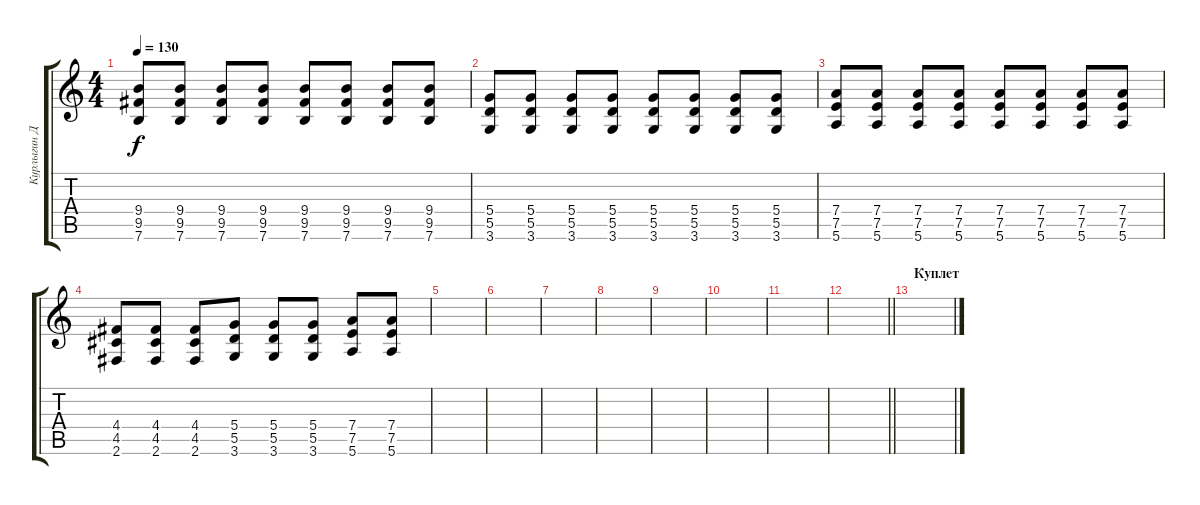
\track ("Курлыгин Дмитрий" "Курлыгин Д") {instrument distortionguitar}
\staff {score tabs}
\tuning (E4 B3 G3 D3 A2 E2) {hide}
\ts (4 4)
\tempo 130
\clef g2
\ks c
(9.4 9.5 7.6).8{dy f} (9.4 9.5 7.6).8 (9.4 9.5 7.6).8 (9.4 9.5 7.6).8 (9.4 9.5 7.6).8 (9.4 9.5 7.6).8 (9.4 9.5 7.6).8 (9.4 9.5 7.6).8 |
(5.4 5.5 3.6).8 (5.4 5.5 3.6).8 (5.4 5.5 3.6).8 (5.4 5.5 3.6).8 (5.4 5.5 3.6).8 (5.4 5.5 3.6).8 (5.4 5.5 3.6).8 (5.4 5.5 3.6).8 |
(7.4 7.5 5.6).8 (7.4 7.5 5.6).8 (7.4 7.5 5.6).8 (7.4 7.5 5.6).8 (7.4 7.5 5.6).8 (7.4 7.5 5.6).8 (7.4 7.5 5.6).8 (7.4 7.5 5.6).8 |
(4.4 4.5 2.6).8 (4.4 4.5 2.6).8 (4.4 4.5 2.6).8 (5.4 5.5 3.6).8 (5.4 5.5 3.6).8 (5.4 5.5 3.6).8 (7.4 7.5 5.6).8 (7.4 7.5 5.6).8 |
|
|
|
|
|
|
|
\barLineRight lightlight
|
\section ("" "Куплет")
